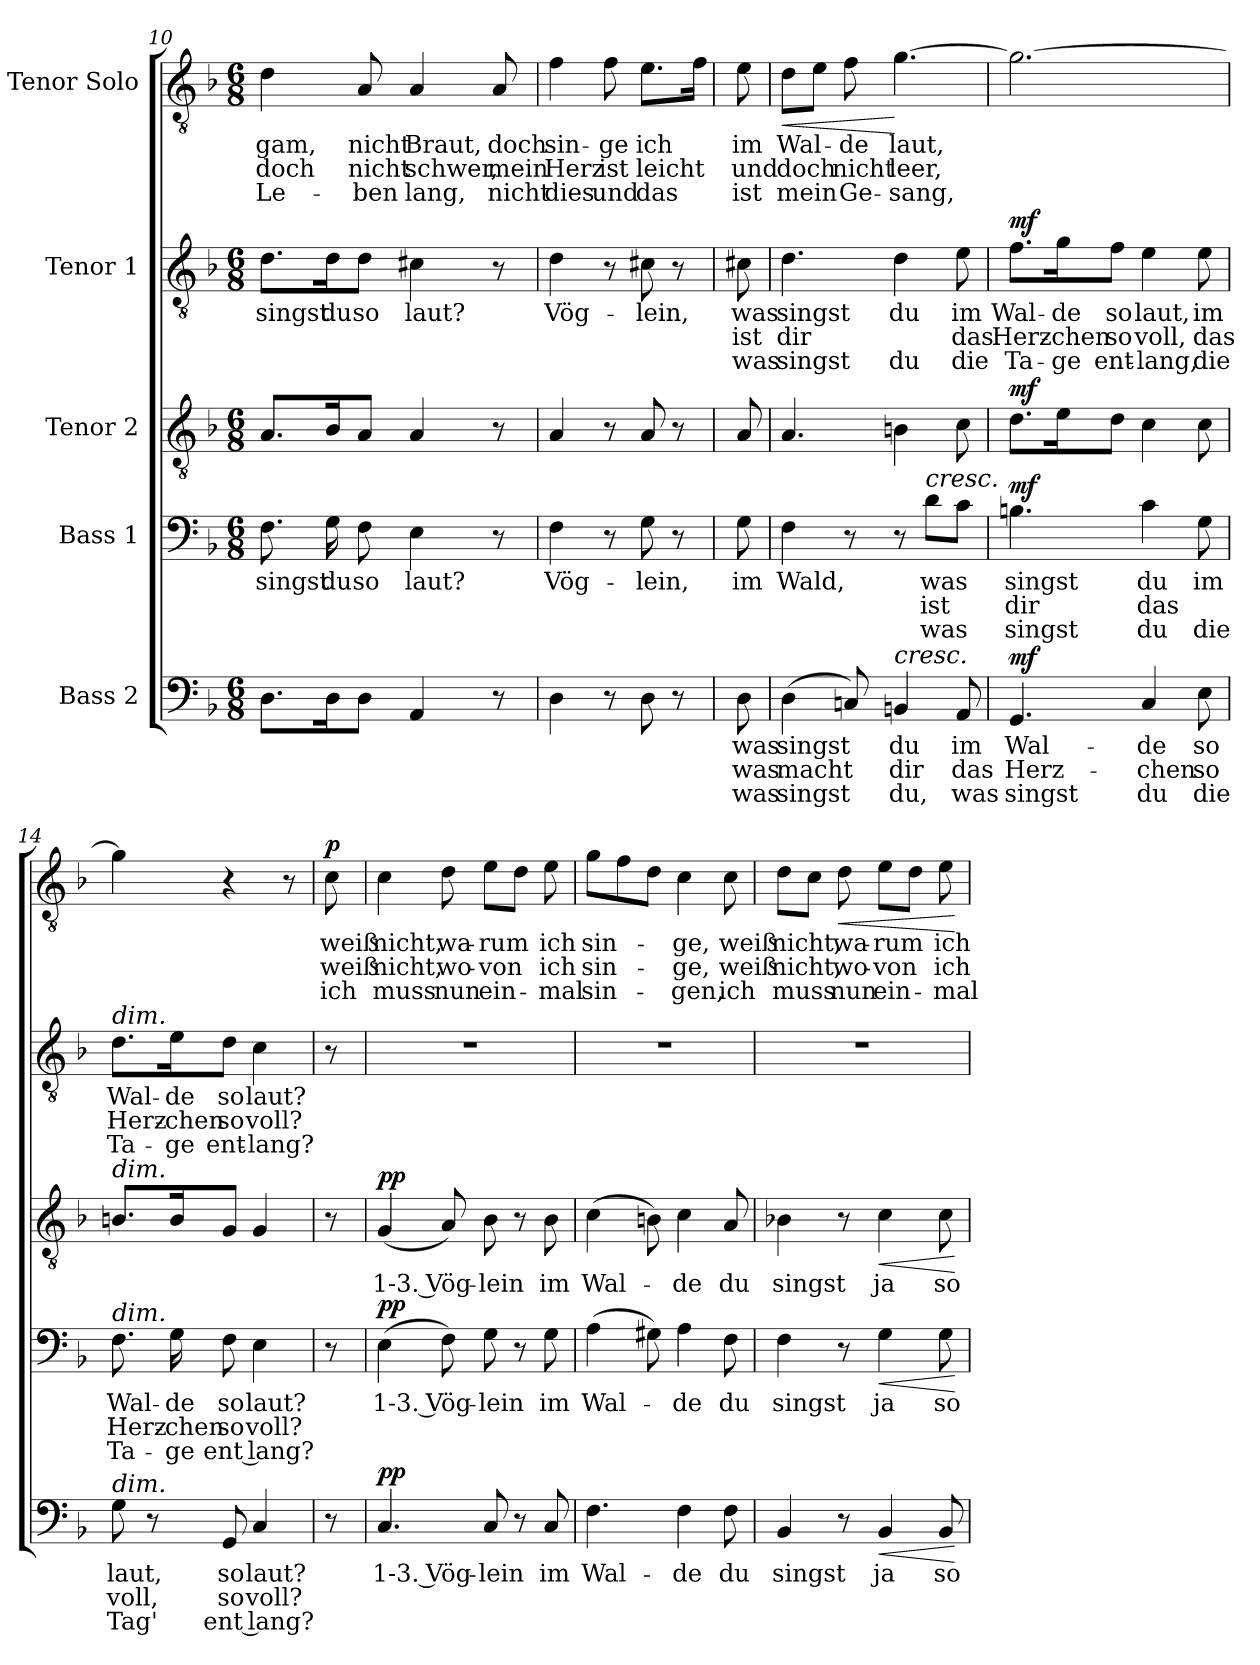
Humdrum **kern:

**kern	**text	**text	**text	**dynam	**kern	**text	**text	**text	**dynam	**kern	**text	**dynam	**kern	**text	**text	**text	**dynam	**kern	**text	**text	**text	**dynam
*part5	*part5	*part5	*part5	*part5	*part4	*part4	*part4	*part4	*part4	*part3	*part3	*part3	*part2	*part2	*part2	*part2	*part2	*part1	*part1	*part1	*part1	*part1
*staff5	*staff5	*staff5	*staff5	*staff5	*staff4	*staff4	*staff4	*staff4	*staff4	*staff3	*staff3	*staff3	*staff2	*staff2	*staff2	*staff2	*staff2	*staff1	*staff1	*staff1	*staff1	*staff1
*I"Bass 2	*	*	*	*	*I"Bass 1	*	*	*	*	*I"Tenor 2	*	*	*I"Tenor 1	*	*	*	*	*I"Tenor Solo	*	*	*	*
*clefF4	*	*	*	*	*clefF4	*	*	*	*	*clefGv2	*	*	*clefGv2	*	*	*	*	*clefGv2	*	*	*	*
*k[b-]	*	*	*	*	*k[b-]	*	*	*	*	*k[b-]	*	*	*k[b-]	*	*	*	*	*k[b-]	*	*	*	*
*M6/8	*	*	*	*	*M6/8	*	*	*	*	*M6/8	*	*	*M6/8	*	*	*	*	*M6/8	*	*	*	*
=10	=10	=10	=10	=10	=10	=10	=10	=10	=10	=10	=10	=10	=10	=10	=10	=10	=10	=10	=10	=10	=10	=10
!	!	!	!	!	!	!LO:LY:b	!	!	!	!	!	!	!	!LO:LY:b	!	!	!	!	!LO:LY:b	!LO:LY:b	!LO:LY:b	!
8.D\L	.	.	.	.	8.F\	singst	.	.	.	8.A/L	.	.	8.d\L	singst	.	.	.	4d\	-gam,	doch	Le-	.
!	!	!	!	!	!	!LO:LY:b	!	!	!	!	!	!	!	!LO:LY:b	!	!	!	!	!	!	!	!
16D\K	.	.	.	.	16G\	du	.	.	.	16B-/K	.	.	16d\K	du	.	.	.	.	.	.	.	.
!	!	!	!	!	!	!LO:LY:b	!	!	!	!	!	!	!	!LO:LY:b	!	!	!	!	!LO:LY:b	!LO:LY:b	!LO:LY:b	!
8D\J	.	.	.	.	8F\	so	.	.	.	8A/J	.	.	8d\J	so	.	.	.	8A/	nicht	nicht	-ben	.
!	!	!	!	!	!	!LO:LY:b	!	!	!	!	!	!	!	!LO:LY:b	!	!	!	!	!LO:LY:b	!LO:LY:b	!LO:LY:b	!
4AA/	.	.	.	.	4E\	laut?	.	.	.	4A/	.	.	4c#X\	laut?	.	.	.	4A/	Braut,	schwer,	lang,	.
!	!	!	!	!	!	!	!	!	!	!	!	!	!	!	!	!	!	!	!LO:LY:b	!LO:LY:b	!LO:LY:b	!
8r	.	.	.	.	8r	.	.	.	.	8r	.	.	8r	.	.	.	.	8A/	doch	mein	nicht	.
=11	=11	=11	=11	=11	=11	=11	=11	=11	=11	=11	=11	=11	=11	=11	=11	=11	=11	=11	=11	=11	=11	=11
!	!	!	!	!	!	!LO:LY:b	!	!	!	!	!	!	!	!LO:LY:b	!	!	!	!	!LO:LY:b	!LO:LY:b	!LO:LY:b	!
4D\	.	.	.	.	4F\	Vög-	.	.	.	4A/	.	.	4d\	Vög-	.	.	.	4f\	sin-	Herz	dies	.
!	!	!	!	!	!	!	!	!	!	!	!	!	!	!	!	!	!	!	!LO:LY:b	!LO:LY:b	!LO:LY:b	!
8r	.	.	.	.	8r	.	.	.	.	8r	.	.	8r	.	.	.	.	8f\	-ge	ist	und	.
!	!	!	!	!	!	!LO:LY:b	!	!	!	!	!	!	!	!LO:LY:b	!	!	!	!	!LO:LY:b	!LO:LY:b	!LO:LY:b	!
8D\	.	.	.	.	8G\	-lein,	.	.	.	8A/	.	.	8c#X\	-lein,	.	.	.	8.e\L	ich	leicht	das	.
8r	.	.	.	.	8r	.	.	.	.	8r	.	.	8r	.	.	.	.	.	.	.	.	.
.	.	.	.	.	.	.	.	.	.	.	.	.	.	.	.	.	.	16f\Jk	.	.	.	.
!!LO:LB:g=z
=11X2	=11X2	=11X2	=11X2	=11X2	=11X2	=11X2	=11X2	=11X2	=11X2	=11X2	=11X2	=11X2	=11X2	=11X2	=11X2	=11X2	=11X2	=11X2	=11X2	=11X2	=11X2	=11X2
!	!LO:LY:b	!LO:LY:b	!LO:LY:b	!	!	!LO:LY:b	!	!	!	!	!	!	!	!LO:LY:b	!LO:LY:b	!LO:LY:b	!	!	!LO:LY:b	!LO:LY:b	!LO:LY:b	!
8D\	was	was	was	.	8G\	im	.	.	.	8A/	.	.	8c#X\	was	ist	was	.	8e\	im	und	ist	.
=12	=12	=12	=12	=12	=12	=12	=12	=12	=12	=12	=12	=12	=12	=12	=12	=12	=12	=12	=12	=12	=12	=12
!	!LO:LY:b	!LO:LY:b	!LO:LY:b	!	!	!LO:LY:b	!	!	!	!	!	!	!	!LO:LY:b	!LO:LY:b	!LO:LY:b	!	!	!LO:LY:b	!LO:LY:b	!LO:LY:b	!LO:HP:b
(4D\	singst	macht	singst	.	4F\	Wald,	.	.	.	4.A/	.	.	4.d\	singst	dir	singst	.	8d\L	Wal-	doch	mein	<
.	.	.	.	.	.	.	.	.	.	.	.	.	.	.	.	.	.	8e\J	.	.	.	.
!	!	!	!	!	!	!	!	!	!	!	!	!	!	!	!	!	!	!	!LO:LY:b	!LO:LY:b	!LO:LY:b	!
8Cn/)	.	.	.	.	8r	.	.	.	.	.	.	.	.	.	.	.	.	8f\	-de	nicht	Ge-	.
!LO:TX:a:i:t=cresc.	!	!	!	!	!	!	!	!	!	!	!	!	!	!	!	!	!	!	!	!	!	!
!	!LO:LY:b	!LO:LY:b	!LO:LY:b	!	!	!	!	!	!	!	!	!	!	!LO:LY:b	!	!LO:LY:b	!	!	!LO:LY:b	!LO:LY:b	!LO:LY:b	!
4BBn/	du	dir	du,	.	8r	.	.	.	.	4Bn\	.	.	4d\	du	.	du	.	[4.g\	laut,	leer,	-sang,	[
!	!	!	!	!	!LO:TX:a:i:t=cresc.	!	!	!	!	!	!	!	!	!	!	!	!	!	!	!	!	!
!	!	!	!	!	!	!LO:LY:b	!LO:LY:b	!LO:LY:b	!	!	!	!	!	!	!	!	!	!	!	!	!	!
.	.	.	.	.	8d\L	was	ist	was	.	.	.	.	.	.	.	.	.	.	.	.	.	.
!	!LO:LY:b	!LO:LY:b	!LO:LY:b	!	!	!	!	!	!	!	!	!	!	!LO:LY:b	!LO:LY:b	!LO:LY:b	!	!	!	!	!	!
8AA/	im	das	was	.	8c\J	.	.	.	.	8c\	.	.	8e\	im	das	die	.	.	.	.	.	.
=13	=13	=13	=13	=13	=13	=13	=13	=13	=13	=13	=13	=13	=13	=13	=13	=13	=13	=13	=13	=13	=13	=13
!	!LO:LY:b	!LO:LY:b	!LO:LY:b	!LO:DY:a	!	!LO:LY:b	!LO:LY:b	!LO:LY:b	!LO:DY:a	!	!	!LO:DY:a	!	!LO:LY:b	!LO:LY:b	!LO:LY:b	!LO:DY:a	!	!	!	!	!
4.GG/	Wal-	Herz-	singst	mf	4.Bn\	singst	dir	singst	mf	8.d\L	.	mf	8.f\L	Wal-	Herz-	Ta-	mf	2.g\_	.	.	.	.
!	!	!	!	!	!	!	!	!	!	!	!	!	!	!LO:LY:b	!LO:LY:b	!LO:LY:b	!	!	!	!	!	!
.	.	.	.	.	.	.	.	.	.	16e\K	.	.	16g\K	-de	-chen	-ge	.	.	.	.	.	.
!	!	!	!	!	!	!	!	!	!	!	!	!	!	!LO:LY:b	!LO:LY:b	!LO:LY:b	!	!	!	!	!	!
.	.	.	.	.	.	.	.	.	.	8d\J	.	.	8f\J	so	so	ent-	.	.	.	.	.	.
!	!LO:LY:b	!LO:LY:b	!LO:LY:b	!	!	!LO:LY:b	!LO:LY:b	!LO:LY:b	!	!	!	!	!	!LO:LY:b	!LO:LY:b	!LO:LY:b	!	!	!	!	!	!
4C/	-de	-chen	du	.	4c\	du	das	du	.	4c\	.	.	4e\	laut,	voll,	-lang,	.	.	.	.	.	.
!	!LO:LY:b	!LO:LY:b	!LO:LY:b	!	!	!LO:LY:b	!	!LO:LY:b	!	!	!	!	!	!LO:LY:b	!LO:LY:b	!LO:LY:b	!	!	!	!	!	!
8E\	so	so	die	.	8G\	im	.	die	.	8c\	.	.	8e\	im	das	die	.	.	.	.	.	.
=14	=14	=14	=14	=14	=14	=14	=14	=14	=14	=14	=14	=14	=14	=14	=14	=14	=14	=14	=14	=14	=14	=14
!	!	!	!	!	!	!	!	!	!	!	!	!	!LO:TX:a:i:t=dim.	!	!	!	!	!	!	!	!	!
!	!	!	!	!	!	!	!	!	!	!LO:TX:a:i:t=dim.	!	!	!	!	!	!	!	!	!	!	!	!
!	!	!	!	!	!LO:TX:a:i:t=dim.	!	!	!	!	!	!	!	!	!	!	!	!	!	!	!	!	!
!LO:TX:a:i:t=dim.	!	!	!	!	!	!	!	!	!	!	!	!	!	!	!	!	!	!	!	!	!	!
!	!LO:LY:b	!LO:LY:b	!LO:LY:b	!	!	!LO:LY:b	!LO:LY:b	!LO:LY:b	!	!	!	!	!	!LO:LY:b	!LO:LY:b	!LO:LY:b	!	!	!	!	!	!
8G\	laut,	voll,	Tag'	.	8.F\	Wal-	Herz-	Ta-	.	8.Bn/L	.	.	8.d\L	Wal-	Herz-	Ta-	.	4g\]	.	.	.	.
8r	.	.	.	.	.	.	.	.	.	.	.	.	.	.	.	.	.	.	.	.	.	.
!	!	!	!	!	!	!LO:LY:b	!LO:LY:b	!LO:LY:b	!	!	!	!	!	!LO:LY:b	!LO:LY:b	!LO:LY:b	!	!	!	!	!	!
.	.	.	.	.	16G\	-de	-chen	-ge	.	16B/K	.	.	16e\K	-de	-chen	-ge	.	.	.	.	.	.
!	!LO:LY:b	!LO:LY:b	!LO:LY:b	!	!	!LO:LY:b	!LO:LY:b	!LO:LY:b	!	!	!	!	!	!LO:LY:b	!LO:LY:b	!LO:LY:b	!	!	!	!	!	!
8GG/	so	so	ent --	.	8F\	so	so	ent --	.	8G/J	.	.	8d\J	so	so	ent-	.	4r	.	.	.	.
!	!LO:LY:b	!LO:LY:b	!LO:LY:b	!	!	!LO:LY:b	!LO:LY:b	!LO:LY:b	!	!	!	!	!	!LO:LY:b	!LO:LY:b	!LO:LY:b	!	!	!	!	!	!
4C/	laut?	voll?	-lang?	.	4E\	laut?	voll?	-lang?	.	4G/	.	.	4c\	laut?	voll?	-lang?	.	.	.	.	.	.
.	.	.	.	.	.	.	.	.	.	.	.	.	.	.	.	.	.	8r	.	.	.	.
!!LO:PB:g=z
=14X3	=14X3	=14X3	=14X3	=14X3	=14X3	=14X3	=14X3	=14X3	=14X3	=14X3	=14X3	=14X3	=14X3	=14X3	=14X3	=14X3	=14X3	=14X3	=14X3	=14X3	=14X3	=14X3
!	!	!	!	!	!	!	!	!	!	!	!	!	!	!	!	!	!	!	!LO:LY:b	!LO:LY:b	!LO:LY:b	!LO:DY:a
8r	.	.	.	.	8r	.	.	.	.	8r	.	.	8r	.	.	.	.	8c\	weiß	weiß	ich	p
=15	=15	=15	=15	=15	=15	=15	=15	=15	=15	=15	=15	=15	=15	=15	=15	=15	=15	=15	=15	=15	=15	=15
!	!LO:LY:b	!	!	!LO:DY:a	!	!LO:LY:b	!	!	!LO:DY:a	!	!LO:LY:b	!LO:DY:a	!	!	!	!	!	!	!LO:LY:b	!LO:LY:b	!LO:LY:b	!
*	*	*	*	*	*	*	*	*	*	*	*	*	*^	*	*	*	*	*	*	*	*	*
4.C/	1-3. Vög-	.	.	pp	(4E\	1-3. Vög-	.	.	pp	(4G/	1-3. Vög-	pp	2.r	4G/yy	.	.	.	.	4c\	nicht,	nicht,	muss	.
!	!	!	!	!	!	!	!	!	!	!	!	!	!	!	!	!	!	!	!	!LO:LY:b	!LO:LY:b	!LO:LY:b	!
.	.	.	.	.	8F\)	.	.	.	.	8A/)	.	.	.	2ryy	.	.	.	.	8d\	wa-	wo-	nun	.
!	!LO:LY:b	!	!	!	!	!LO:LY:b	!	!	!	!	!LO:LY:b	!	!	!	!	!	!	!	!	!LO:LY:b	!LO:LY:b	!LO:LY:b	!
8C/	-lein	.	.	.	8G\	-lein	.	.	.	8B-\	-lein	.	.	.	.	.	.	.	8e\L	-rum	-von	ein-	.
8r	.	.	.	.	8r	.	.	.	.	8r	.	.	.	.	.	.	.	.	8d\J	.	.	.	.
!	!LO:LY:b	!	!	!	!	!LO:LY:b	!	!	!	!	!LO:LY:b	!	!	!	!	!	!	!	!	!LO:LY:b	!LO:LY:b	!LO:LY:b	!
8C/	im	.	.	.	8G\	im	.	.	.	8B-\	im	.	.	.	.	.	.	.	8e\	ich	ich	-mal	.
*	*	*	*	*	*	*	*	*	*	*	*	*	*v	*v	*	*	*	*	*	*	*	*	*
=16	=16	=16	=16	=16	=16	=16	=16	=16	=16	=16	=16	=16	=16	=16	=16	=16	=16	=16	=16	=16	=16	=16
!	!LO:LY:b	!	!	!	!	!LO:LY:b	!	!	!	!	!LO:LY:b	!	!	!	!	!	!	!	!LO:LY:b	!LO:LY:b	!LO:LY:b	!
4.F\	Wal-	.	.	.	(4A\	Wal-	.	.	.	(4c\	Wal-	.	2.r	.	.	.	.	8g\L	sin-	sin-	sin-	.
.	.	.	.	.	.	.	.	.	.	.	.	.	.	.	.	.	.	8f\	.	.	.	.
.	.	.	.	.	8G#X\)	.	.	.	.	8Bn\)	.	.	.	.	.	.	.	8d\J	.	.	.	.
!	!LO:LY:b	!	!	!	!	!LO:LY:b	!	!	!	!	!LO:LY:b	!	!	!	!	!	!	!	!LO:LY:b	!LO:LY:b	!LO:LY:b	!
4F\	-de	.	.	.	4A\	-de	.	.	.	4c\	-de	.	.	.	.	.	.	4c\	-ge,	-ge,	-gen,	.
!	!LO:LY:b	!	!	!	!	!LO:LY:b	!	!	!	!	!LO:LY:b	!	!	!	!	!	!	!	!LO:LY:b	!LO:LY:b	!LO:LY:b	!
8F\	du	.	.	.	8F\	du	.	.	.	8A/	du	.	.	.	.	.	.	8c\	weiß	weiß	ich	.
=17	=17	=17	=17	=17	=17	=17	=17	=17	=17	=17	=17	=17	=17	=17	=17	=17	=17	=17	=17	=17	=17	=17
!	!LO:LY:b	!	!	!	!	!LO:LY:b	!	!	!	!	!LO:LY:b	!	!	!	!	!	!	!	!LO:LY:b	!LO:LY:b	!LO:LY:b	!
4BB-/	singst	.	.	.	4F\	singst	.	.	.	4B-X\	singst	.	2.r	.	.	.	.	8d\L	nicht,	nicht,	muss	.
.	.	.	.	.	.	.	.	.	.	.	.	.	.	.	.	.	.	8c\J	.	.	.	.
!	!	!	!	!	!	!	!	!	!	!	!	!	!	!	!	!	!	!	!LO:LY:b	!LO:LY:b	!LO:LY:b	!LO:HP:b
8r	.	.	.	.	8r	.	.	.	.	8r	.	.	.	.	.	.	.	8d\	wa-	wo-	nun	<
!	!LO:LY:b	!	!	!LO:HP:b	!	!LO:LY:b	!	!	!LO:HP:b	!	!LO:LY:b	!LO:HP:b	!	!	!	!	!	!	!LO:LY:b	!LO:LY:b	!LO:LY:b	!
4BB-/	ja	.	.	<	4G\	ja	.	.	<	4c\	ja	<	.	.	.	.	.	8e\L	-rum	-von	ein-	.
.	.	.	.	.	.	.	.	.	.	.	.	.	.	.	.	.	.	8d\J	.	.	.	.
!	!LO:LY:b	!	!	!	!	!LO:LY:b	!	!	!	!	!LO:LY:b	!	!	!	!	!	!	!	!LO:LY:b	!LO:LY:b	!LO:LY:b	!
8BB-/	so	.	.	.	8G\	so	.	.	.	8c\	so	.	.	.	.	.	.	8e\	ich	ich	-mal	.
.	.	.	.	[	.	.	.	.	[	.	.	[	.	.	.	.	.	.	.	.	.	[
=	=	=	=	=	=	=	=	=	=	=	=	=	=	=	=	=	=	=	=	=	=	=
*-	*-	*-	*-	*-	*-	*-	*-	*-	*-	*-	*-	*-	*-	*-	*-	*-	*-	*-	*-	*-	*-	*-
